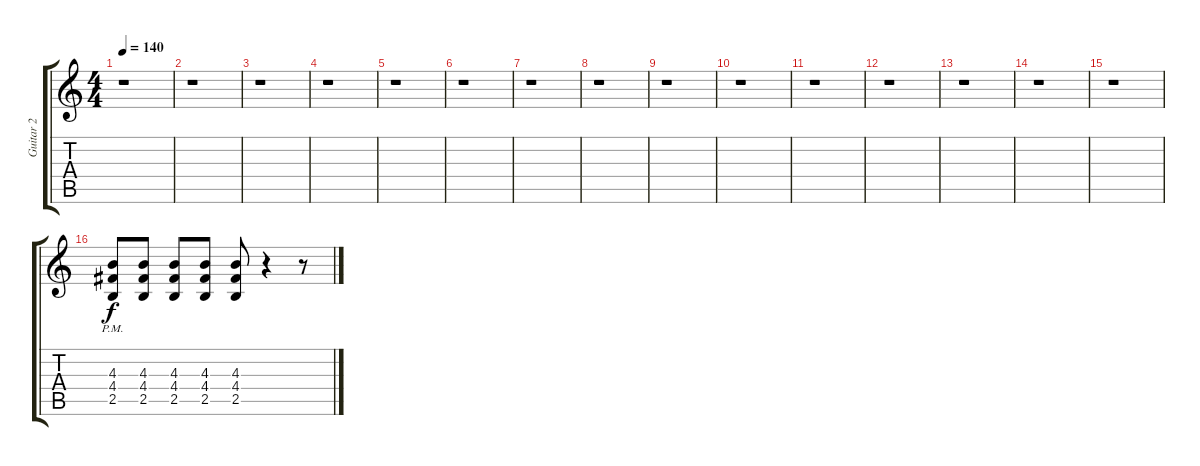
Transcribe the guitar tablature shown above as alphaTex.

\track ("Guitar 2" "Guitar 2") {instrument distortionguitar}
\staff {score tabs}
\tuning (E4 B3 G3 D3 A2 D2) {hide}
\ts (4 4)
\tempo 140
\clef g2
\ks c
r.1{dy f instrument distortionguitar} |
r.1 |
r.1 |
r.1 |
r.1 |
r.1 |
r.1 |
r.1 |
r.1 |
r.1 |
r.1 |
r.1 |
r.1 |
r.1 |
r.1 |
(4.3{pm} 4.4 2.5).8 (4.3 4.4 2.5).8 (4.3 4.4 2.5).8 (4.3 4.4 2.5).8 (4.3 4.4 2.5).8 r.4 r.8
